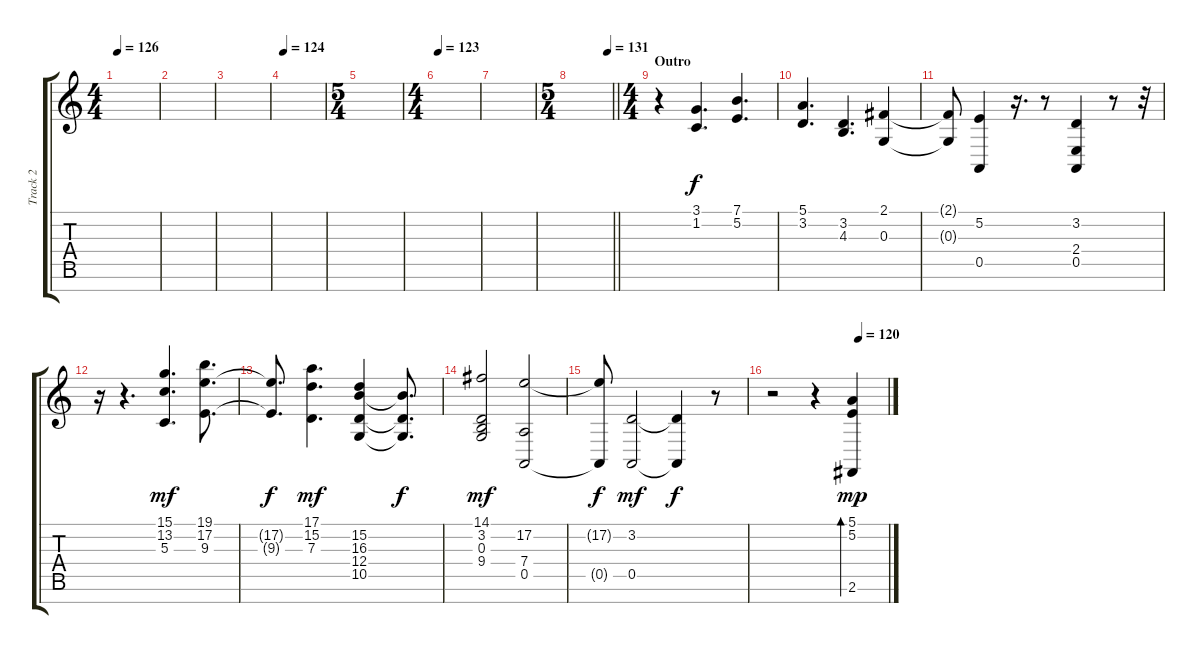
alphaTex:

\track ("Track 2" "Track 2") {instrument pad1newage}
\staff {score tabs}
\tuning (E4 B3 G3 D3 A2 E2 B1) {hide}
\ts (4 4)
\tempo 126
\clef g2
\ks c
|
|
|
\tempo 124
|
\ts (5 4)
|
\ts (4 4)
\tempo 123
|
|
\ts (5 4)
\tempo (131 0.9)
\barLineRight lightlight
|
\ts (4 4)
\section ("" "Outro")
r.4{balance 4 instrument pad1newage} (3.1 1.2).4{d} (7.1 5.2).4{d} |
(5.1 3.2).4{d} (3.2 4.3).4{d} (2.1 0.3).4 |
(2.1{t} 0.3{t}).8 (5.2 0.5).4 r.16{d} r.8 (3.2 2.4 0.5).4 r.8 r.32 |
r.16{balance 13 instrument synthstrings1} r.4{d} (15.1 13.2 5.3).4{d dy mf} (19.1 17.2 9.3).8{d} |
(17.2{t} 9.3{t}).8{d dy f} (17.1 15.2 7.3).4{d dy mf} (15.2 16.3 12.4 10.5).4 (16.3{t} 12.4{t} 10.5{t}).8{d dy f} |
(14.1 3.2 0.3 9.4).2{dy mf} (17.2 7.4 0.5).2 |
(17.2{t} 0.5{t}).8{dy f} (3.2 0.5).2{dy mf} (3.2{t} 0.5{t}).4{dy f} r.8 |
\tempo (120 0.75)
r.2{volume 5 balance 3 instrument pad1newage} r.4 (5.1 5.2 2.6).4{bd 480 dy mp}
